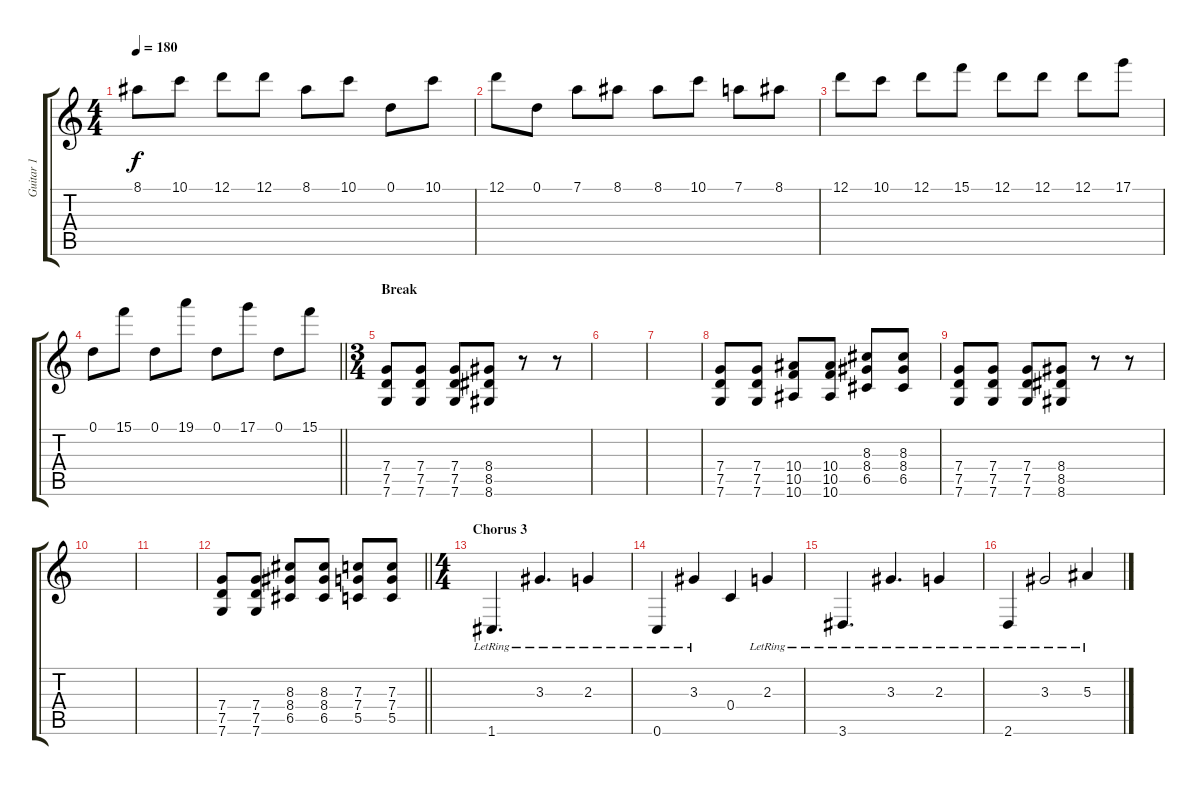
\track ("Guitar 1" "Guitar 1") {instrument distortionguitar}
\staff {score tabs}
\tuning (D4 A3 F3 C3 G2 C2) {hide}
\ts (4 4)
\tempo 180
\clef g2
\ks c
8.1.8{dy f} 10.1.8 12.1.8 12.1.8 8.1.8 10.1.8 0.1.8 10.1.8 |
12.1.8 0.1.8 7.1.8 8.1.8 8.1.8 10.1.8 7.1.8 8.1.8 |
12.1.8 10.1.8 12.1.8 15.1.8 12.1.8 12.1.8 12.1.8 17.1.8 |
\barLineRight lightlight
0.1.8 15.1.8 0.1.8 19.1.8 0.1.8 17.1.8 0.1.8 15.1.8 |
\ts (3 4)
\section ("" "Break")
(7.4 7.5 7.6).8 (7.4 7.5 7.6).8 (7.4 7.5 7.6).8 (8.4 8.5 8.6).8 r.8 r.8 |
|
|
(7.4 7.5 7.6).8 (7.4 7.5 7.6).8 (10.4 10.5 10.6).8 (10.4 10.5 10.6).8 (8.3 8.4 6.5).8 (8.3 8.4 6.5).8 |
(7.4 7.5 7.6).8 (7.4 7.5 7.6).8 (7.4 7.5 7.6).8 (8.4 8.5 8.6).8 r.8 r.8 |
|
|
\barLineRight lightlight
(7.4 7.5 7.6).8 (7.4 7.5 7.6).8 (8.3 8.4 6.5).8 (8.3 8.4 6.5).8 (7.3 7.4 5.5).8 (7.3 7.4 5.5).8 |
\ts (4 4)
\section ("" "Chorus 3")
1.6{lr}.4{d} 3.3{lr}.4{d} 2.3{lr}.4 |
0.6{lr}.4 3.3{lr}.4 0.4.4 2.3{lr}.4 |
3.6{lr}.4{d} 3.3{lr}.4{d} 2.3{lr}.4 |
2.6{lr}.4 3.3{lr}.2 5.3{lr}.4
